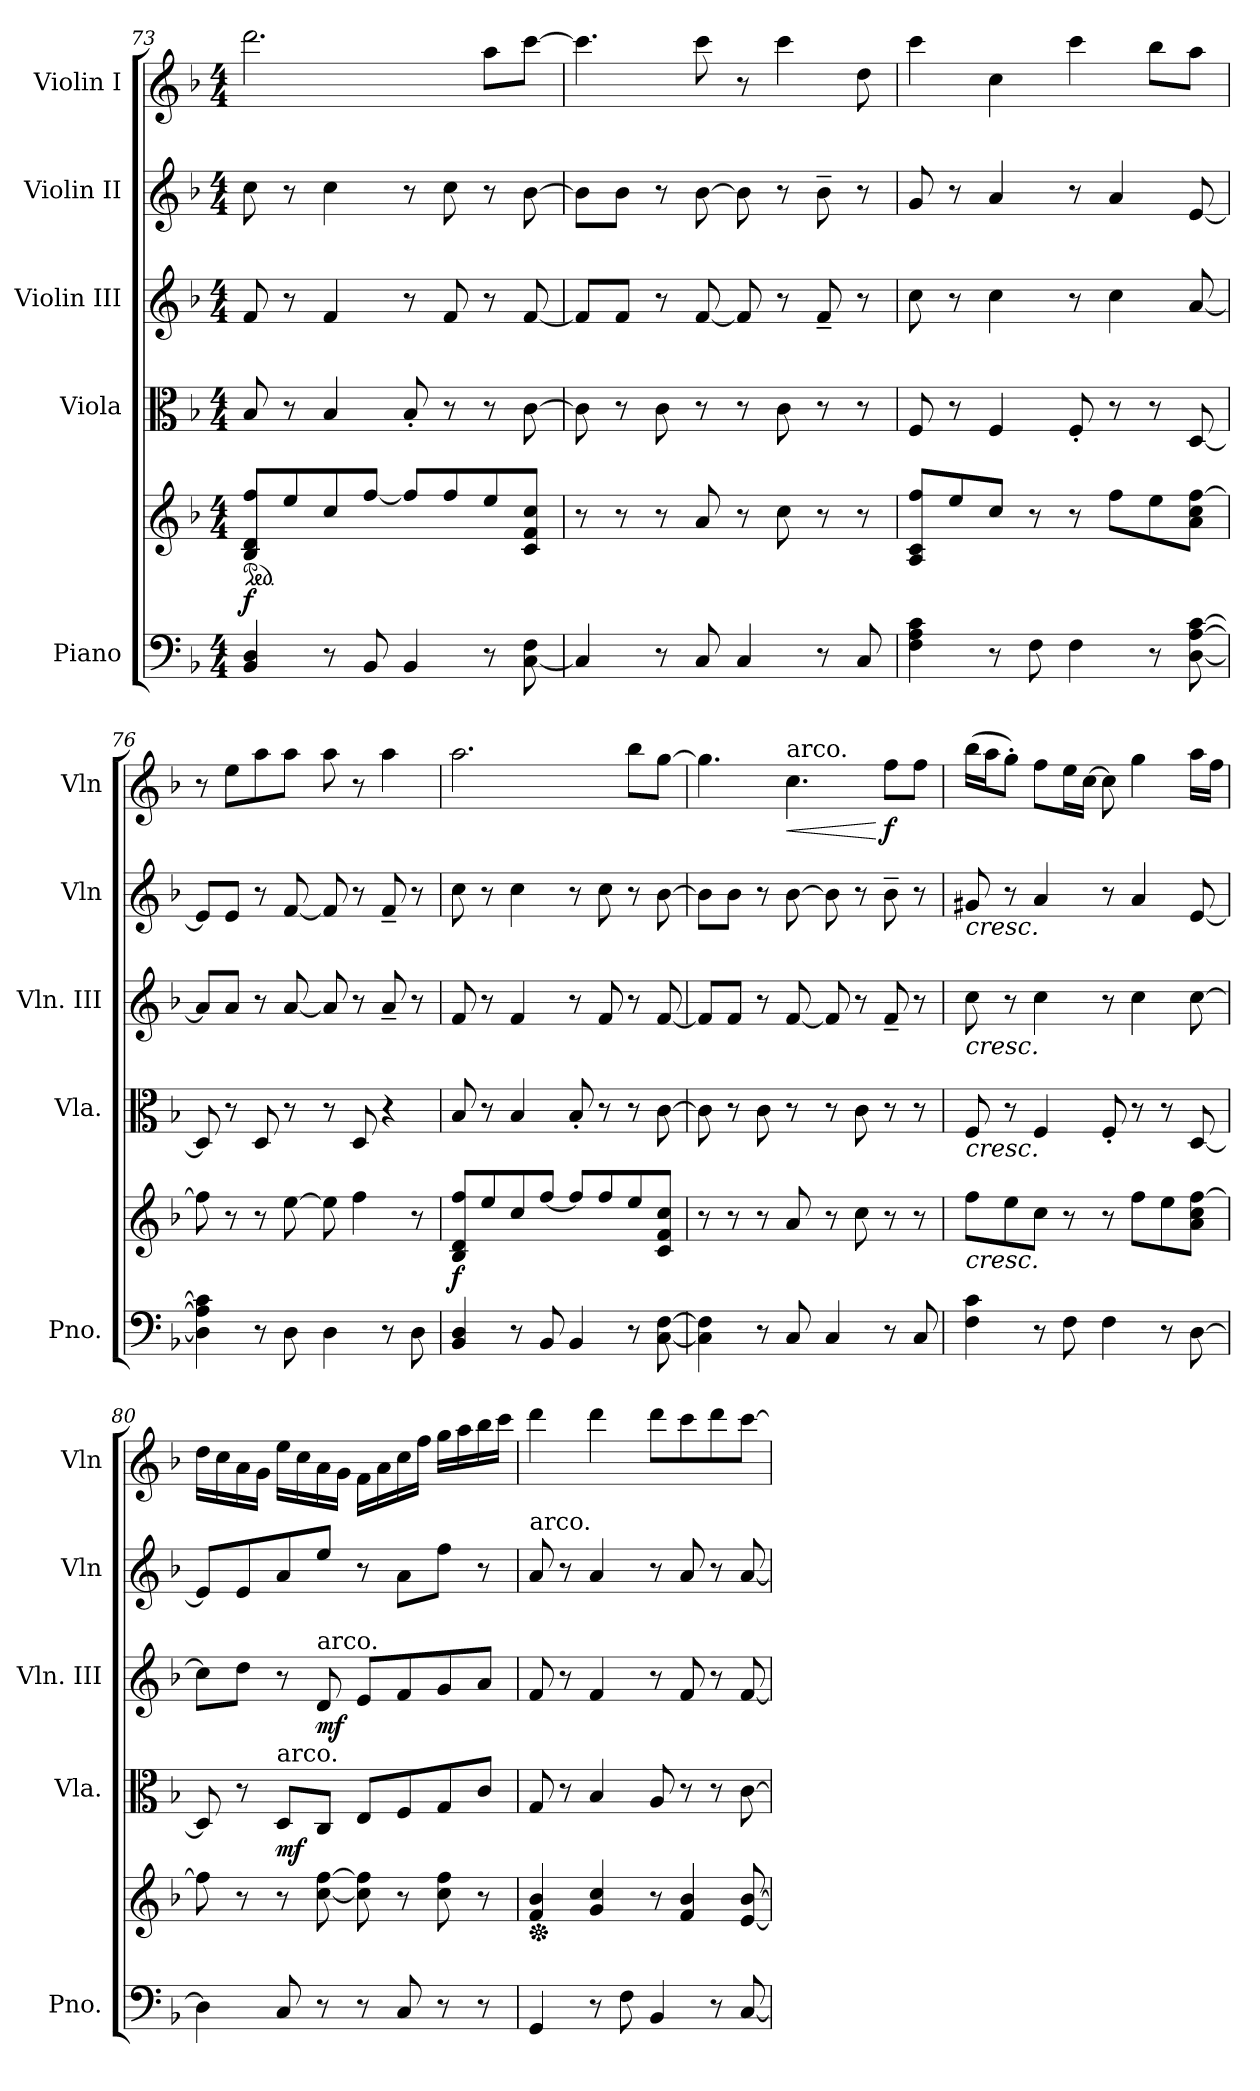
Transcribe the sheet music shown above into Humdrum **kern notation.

**kern	**kern	**dynam	**kern	**dynam	**kern	**dynam	**kern	**kern	**dynam
*part5	*part5	*part5	*part4	*part4	*part3	*part3	*part2	*part1	*part1
*staff6	*staff5	*staff5/6	*staff4	*staff4	*staff3	*staff3	*staff2	*staff1	*staff1
*I"Piano	*	*	*I"Viola	*	*I"Violin III	*	*I"Violin II	*I"Violin I	*
*I'Pno.	*	*	*I'Vla.	*	*I'Vln. III	*	*I'Vln	*I'Vln	*
*clefF4	*clefG2	*	*clefC3	*	*clefG2	*	*clefG2	*clefG2	*
*k[b-]	*k[b-]	*	*k[b-]	*	*k[b-]	*	*k[b-]	*k[b-]	*
*M4/4	*M4/4	*	*M4/4	*	*M4/4	*	*M4/4	*M4/4	*
*	*ped	*	*	*	*	*	*	*	*
=73	=73	=73	=73	=73	=73	=73	=73	=73	=73
!	!	!LO:DY:a=2	!	!	!	!	!	!	!
4BB-/ 4D/	8B-/ 8d/ 8ff/L	f	8B-/	.	8f/	.	8cc\	2.ddd\	.
.	8ee/	.	8r	.	8r	.	8r	.	.
8r	8cc/	.	4B-/	.	4f/	.	4cc\	.	.
8BB-/	[8ff/J	.	.	.	.	.	.	.	.
4BB-/	8ff/L]	.	8B-'/	.	8r	.	8r	.	.
.	8ff/	.	8r	.	8f/	.	8cc\	.	.
8r	8ee/	.	8r	.	8r	.	8r	8aa\L	.
[8C\ 8F\	8c/ 8f/ 8cc/J	.	[8c\	.	[8f/	.	[8b-\	[8ccc\J	.
!!LO:PB:g=z
=74	=74	=74	=74	=74	=74	=74	=74	=74	=74
4C/]	8r	.	8c\]	.	8f/L]	.	8b-\L]	4.ccc\]	.
.	8r	.	8r	.	8f/J	.	8b-\J	.	.
8r	8r	.	8c\	.	8r	.	8r	.	.
8C/	8a/	.	8r	.	[8f/	.	[8b-\	8ccc\	.
4C/	8r	.	8r	.	8f/]	.	8b-\]	8r	.
.	8cc\	.	8c\	.	8r	.	8r	4ccc\	.
8r	8r	.	8r	.	8f~/	.	8b-~\	.	.
8C/	8r	.	8r	.	8r	.	8r	8dd\	.
=75	=75	=75	=75	=75	=75	=75	=75	=75	=75
4F\ 4A\ 4c\	8A/ 8c/ 8ff/L	.	8F/	.	8cc\	.	8g/	4ccc\	.
.	8ee/	.	8r	.	8r	.	8r	.	.
8r	8cc/J	.	4F/	.	4cc\	.	4a/	4cc\	.
8F\	8r	.	.	.	.	.	.	.	.
4F\	8r	.	8F'/	.	8r	.	8r	4ccc\	.
.	8ff\L	.	8r	.	4cc\	.	4a/	.	.
8r	8ee\	.	8r	.	.	.	.	8bb-\L	.
[8D\ [8A\ [8c\	8a\ 8cc\ [8ff\J	.	[8D/	.	[8a/	.	[8e/	8aa\J	.
=76	=76	=76	=76	=76	=76	=76	=76	=76	=76
4D\] 4A\] 4c\]	8ff\]	.	8D/]	.	8a/L]	.	8e/L]	8r	.
.	8r	.	8r	.	8a/J	.	8e/J	8ee\L	.
8r	8r	.	8D/	.	8r	.	8r	8aa\	.
8D\	[8ee\	.	8r	.	[8a/	.	[8f/	8aa\J	.
4D\	8ee\]	.	8r	.	8a/]	.	8f/]	8aa\	.
.	4ff\	.	8D/	.	8r	.	8r	8r	.
8r	.	.	4r	.	8a~/	.	8f~/	4aa\	.
8D\	8r	.	.	.	8r	.	8r	.	.
!!LO:LB:g=z
=77	=77	=77	=77	=77	=77	=77	=77	=77	=77
!	!	!LO:DY:a=2	!	!	!	!	!	!	!
4BB-/ 4D/	8B-/ 8d/ 8ff/L	f	8B-/	.	8f/	.	8cc\	2.aa\	.
.	8ee/	.	8r	.	8r	.	8r	.	.
8r	8cc/	.	4B-/	.	4f/	.	4cc\	.	.
8BB-/	[8ff/J	.	.	.	.	.	.	.	.
4BB-/	8ff/L]	.	8B-'/	.	8r	.	8r	.	.
.	8ff/	.	8r	.	8f/	.	8cc\	.	.
8r	8ee/	.	8r	.	8r	.	8r	8bb-\L	.
[8C\ [8F\	8c/ 8f/ 8cc/J	.	[8c\	.	[8f/	.	[8b-\	[8gg\J	.
=78	=78	=78	=78	=78	=78	=78	=78	=78	=78
4C\] 4F\]	8r	.	8c\]	.	8f/L]	.	8b-\L]	4.gg\]	.
.	8r	.	8r	.	8f/J	.	8b-\J	.	.
8r	8r	.	8c\	.	8r	.	8r	.	.
!	!	!	!	!	!	!	!	!LO:TX:a:t=arco.	!
!	!	!	!	!	!	!	!	!	!LO:HP:b
8C/	8a/	.	8r	.	[8f/	.	[8b-\	4.cc\	<
4C/	8r	.	8r	.	8f/]	.	8b-\]	.	.
.	8cc\	.	8c\	.	8r	.	8r	.	.
!	!	!	!	!	!	!	!	!	!LO:DY:n=1:b
8r	8r	.	8r	.	8f~/	.	8b-~\	8ff\L	[ f
8C/	8r	.	8r	.	8r	.	8r	8ff\J	.
=79	=79	=79	=79	=79	=79	=79	=79	=79	=79
!	!	!	!	!	!	!	!LO:TX:b:i:t=cresc.	!	!
!	!	!	!	!	!LO:TX:b:i:t=cresc.	!	!	!	!
!	!	!	!LO:TX:b:i:t=cresc.	!	!	!	!	!	!
!	!LO:TX:b:i:t=cresc.	!	!	!	!	!	!	!	!
4F\ 4c\	8ff\L	.	8F/	.	8cc\	.	8g#X/	(16bb-\LL	.
.	.	.	.	.	.	.	.	16aa\J	.
.	8ee\	.	8r	.	8r	.	8r	8gg'\J)	.
8r	8cc\J	.	4F/	.	4cc\	.	4a/	8ff\L	.
8F\	8r	.	.	.	.	.	.	16ee\L	.
.	.	.	.	.	.	.	.	[16cc\JJ	.
4F\	8r	.	8F'/	.	8r	.	8r	8cc\]	.
.	8ff\L	.	8r	.	4cc\	.	4a/	4gg\	.
8r	8ee\	.	8r	.	.	.	.	.	.
[8D\	8a\ 8cc\ [8ff\J	.	[8D/	.	[8cc\	.	[8e/	16aa\LL	.
.	.	.	.	.	.	.	.	16ff\JJ	.
!!LO:PB:g=z
=80	=80	=80	=80	=80	=80	=80	=80	=80	=80
4D\]	8ff\]	.	8D/]	.	8cc\L]	.	8e/L]	16dd\LL	.
.	.	.	.	.	.	.	.	16cc\	.
.	8r	.	8r	.	8dd\J	.	8e/	16a\	.
.	.	.	.	.	.	.	.	16g\JJ	.
!	!	!	!LO:TX:a:t=arco.	!	!	!	!	!	!
!	!	!	!	!LO:DY:b	!	!	!	!	!
8C/	8r	.	8D/L	mf	8r	.	8a/	16ee\LL	.
.	.	.	.	.	.	.	.	16cc\	.
!	!	!	!	!	!LO:TX:a:t=arco.	!	!	!	!
!	!	!	!	!	!	!LO:DY:b	!	!	!
8r	[8cc\ [8ff\	.	8C/J	.	8d/	mf	8ee/J	16a\	.
.	.	.	.	.	.	.	.	16g\JJ	.
8r	8cc\] 8ff\]	.	8E/L	.	8e/L	.	8r	16f\LL	.
.	.	.	.	.	.	.	.	16a\	.
8C/	8r	.	8F/	.	8f/	.	8a\L	16cc\	.
.	.	.	.	.	.	.	.	16ff\JJ	.
8r	8cc\ 8ff\	.	8G/	.	8g/	.	8ff\J	16gg\LL	.
.	.	.	.	.	.	.	.	16aa\	.
8r	8r	.	8c/J	.	8a/J	.	8r	16bb-\	.
.	.	.	.	.	.	.	.	16ccc\JJ	.
=81	=81	=81	=81	=81	=81	=81	=81	=81	=81
*	*Xped	*	*	*	*	*	*	*	*
!	!	!	!	!	!	!	!LO:TX:a:t=arco.	!	!
4GG/	4f/ 4b-/	.	8G/	.	8f/	.	8a/	4ddd\	.
.	.	.	8r	.	8r	.	8r	.	.
8r	4g/ 4cc/	.	4B-/	.	4f/	.	4a/	4ddd\	.
8F\	.	.	.	.	.	.	.	.	.
4BB-/	8r	.	8A/	.	8r	.	8r	8ddd\L	.
.	4f/ 4b-/	.	8r	.	8f/	.	8a/	8ccc\	.
8r	.	.	8r	.	8r	.	8r	8ddd\	.
[8C/	[8e/ [8b-/	.	[8c\	.	[8f/	.	[8a/	[8ccc\J	.
=	=	=	=	=	=	=	=	=	=
*-	*-	*-	*-	*-	*-	*-	*-	*-	*-
